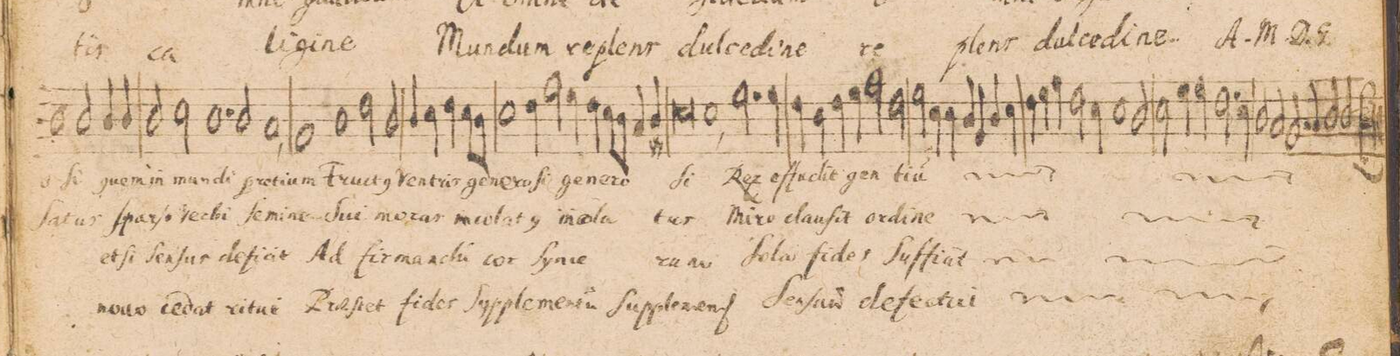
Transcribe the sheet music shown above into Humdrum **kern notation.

**kern	**text	**text	**text	**text
*I"ALTVS.	*	*	*	*
*clefC3	*	*	*	*
*k[]	*	*	*	*
*met(c|)	*	*	*	*
*M2/1	*	*	*	*
1c	-o-	-ſa-	me-	-men-
=16-	=16-	=16-	=16-	=16-
2c/	-ſi	-tus	-r(um)	-t(um)
*	*	*	*Xij	*
4c/	quem	ſpar-	et	no-
4c/	in	-ſo	ſi	-vo
2c/	mun-	ver-	ſen-	ce-
2d\	-di	-bi	-ſ(us)	-dat
=17-	=17-	=17-	=17-	=17-
1.c	pre-	ſe-	de-	ri-
2c/	-ti-	-mi-	-fi-	-tu-
=18-	=18-	=18-	=18-	=18-
1B,<	-um	-ne	-cit	-i
1A	Fruc-	ſu-	Ad	Prae-
=19-	=19-	=19-	=19-	=19-
1c	-t(us)	-i	fir-	ſtet
2e\	.	.	.	.
2c/	.	.	.	.
=20-	=20-	=20-	=20-	=20-
4c/	Ven-	mo-	-man-	fi-
4d\	-tris	-ras	-d(um)	-der
4e\	ge-	in-	cor-	ſyp-
8d\L	-ne-	-co-	.	-ple-
8c\J	.	.	.	.
1d	-ro-	-la-	-ſyn-	-men-
=21-	=21-	=21-	=21-	=21-
4e\	-ſi	-t(us)	-ce-	-t(um)
2g\	ge-	in-	.	ſup-
4f\	-ne-	-co-	.	-ple-
4e\	-ro-	-la-	.	-men-
8d\L	.	.	.	.
8c\J	.	.	.	.
4B/	.	.	.	.
4c#X/	.	.	.	.
=22-	=22-	=22-	=22-	=22-
0d	.	.	.	.
=23-	=23-	=23-	=23-	=23-
1d,<	-ſi	-tus	-rum	-t(um)
2.f\	Rex	Mi-	ſo-	ſen-
4f\	ef-	-ro	-la	-ſu-
=24-	=24-	=24-	=24-	=24-
4e\	-fu-	clau	fi-	-um
4c\ny	.	.	.	.
4e\	-dit	-ſit	-des	de-
4f\	.	.	.	.
2g\	gen-	or-	ſuf-	-fec-
2e\	-ti-	-di-	-fi-	-tu-
=25-	=25-	=25-	=25-	=25-
2f\	-(um)	-ne	-cit	-i
*	*ij	*ij	*ij	*ij
4d\	Rex	Mi-	ſo-	ſen-
4d\	ef-	-ro	-la	-ſu-
4c/	.	.	.	.
4A/	fu-	clau-	fi-	-(um)
4c/	.	.	.	.
4d\	.	.	.	.
=26-	=26-	=26-	=26-	=26-
4e\	-dit	-ſit	-des	de-
4f\	.	.	.	.
4g\	.	.	.	.
2e\	gen-	or-	ſuf-	-fec-
4d\	.	.	.	.
1d\	-ti-	-di-	-fi-	-tu-
=27-	=27-	=27-	=27-	=27-
2c/	-u(m)	-ne	-cit	-i
*	*Xij	*Xij	*Xij	*Xij
*	*ij	*ij	*ij	*ij
2d\	Rex	Mi-	ſo-	ſen-
4f\	ef-	-ro	-la	-ſu-
4f\	-fu-	clau-	fi-	-(um)
=28-	=28-	=28-	=28-	=28-
2.e\	-dit	-ſit	-des	de-
4d\	.	.	.	.
2c/	gen-	or-	ſuf-	-fec-
2B/	.	.	.	.
=29-	=29-	=29-	=29-	=29-
2.A/	.	.	.	.
4B/	.	.	.	.
2c/	.	.	.	.
2c/	-ti-	-di-	-fi-	-tu-
=30-	=30-	=30-	=30-	=30-
0B;;	-u(m)	-ne	-cit	-i
*	*Xij	*Xij	*Xij	*Xij
=31||-	=31||-	=31||-	=31||-	=31||-
*M3/1	*	*	*	*
*-	*-	*-	*-	*-
